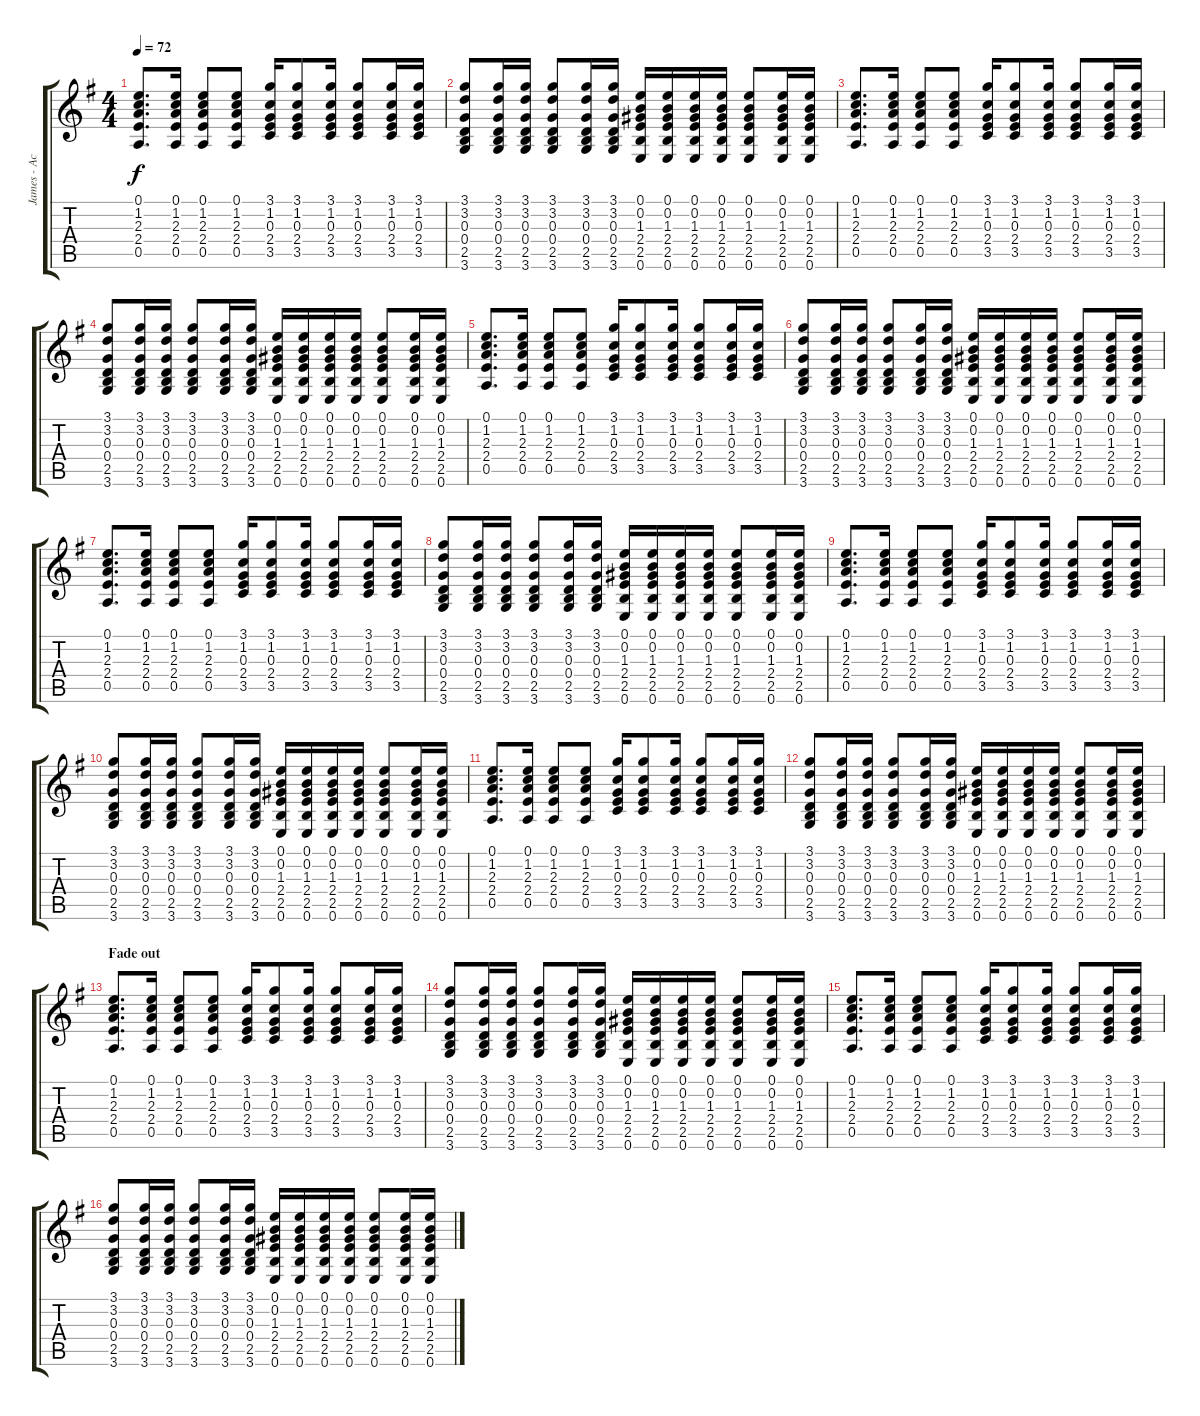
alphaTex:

\track ("James - Acoustic II" "James - Ac") {instrument acousticguitarnylon}
\staff {score tabs}
\tuning (E4 B3 G3 D3 A2 E2) {hide}
\ts (4 4)
\tempo 72
\clef g2
\ks eminor
(0.1 1.2 2.3 2.4 0.5).8{d dy f} (0.1 1.2 2.3 2.4 0.5).16 (0.1 1.2 2.3 2.4 0.5).8 (0.1 1.2 2.3 2.4 0.5).8 (3.1 1.2 0.3 2.4 3.5).16 (3.1 1.2 0.3 2.4 3.5).8 (3.1 1.2 0.3 2.4 3.5).16 (3.1 1.2 0.3 2.4 3.5).8 (3.1 1.2 0.3 2.4 3.5).16 (3.1 1.2 0.3 2.4 3.5).16 |
(3.1 3.2 0.3 0.4 2.5 3.6).8 (3.1 3.2 0.3 0.4 2.5 3.6).16 (3.1 3.2 0.3 0.4 2.5 3.6).16 (3.1 3.2 0.3 0.4 2.5 3.6).8 (3.1 3.2 0.3 0.4 2.5 3.6).16 (3.1 3.2 0.3 0.4 2.5 3.6).16 (0.1 0.2 1.3 2.4 2.5 0.6).16 (0.1 0.2 1.3 2.4 2.5 0.6).16 (0.1 0.2 1.3 2.4 2.5 0.6).16 (0.1 0.2 1.3 2.4 2.5 0.6).16 (0.1 0.2 1.3 2.4 2.5 0.6).8 (0.1 0.2 1.3 2.4 2.5 0.6).16 (0.1 0.2 1.3 2.4 2.5 0.6).16 |
(0.1 1.2 2.3 2.4 0.5).8{d} (0.1 1.2 2.3 2.4 0.5).16 (0.1 1.2 2.3 2.4 0.5).8 (0.1 1.2 2.3 2.4 0.5).8 (3.1 1.2 0.3 2.4 3.5).16 (3.1 1.2 0.3 2.4 3.5).8 (3.1 1.2 0.3 2.4 3.5).16 (3.1 1.2 0.3 2.4 3.5).8 (3.1 1.2 0.3 2.4 3.5).16 (3.1 1.2 0.3 2.4 3.5).16 |
(3.1 3.2 0.3 0.4 2.5 3.6).8 (3.1 3.2 0.3 0.4 2.5 3.6).16 (3.1 3.2 0.3 0.4 2.5 3.6).16 (3.1 3.2 0.3 0.4 2.5 3.6).8 (3.1 3.2 0.3 0.4 2.5 3.6).16 (3.1 3.2 0.3 0.4 2.5 3.6).16 (0.1 0.2 1.3 2.4 2.5 0.6).16 (0.1 0.2 1.3 2.4 2.5 0.6).16 (0.1 0.2 1.3 2.4 2.5 0.6).16 (0.1 0.2 1.3 2.4 2.5 0.6).16 (0.1 0.2 1.3 2.4 2.5 0.6).8 (0.1 0.2 1.3 2.4 2.5 0.6).16 (0.1 0.2 1.3 2.4 2.5 0.6).16 |
(0.1 1.2 2.3 2.4 0.5).8{d} (0.1 1.2 2.3 2.4 0.5).16 (0.1 1.2 2.3 2.4 0.5).8 (0.1 1.2 2.3 2.4 0.5).8 (3.1 1.2 0.3 2.4 3.5).16 (3.1 1.2 0.3 2.4 3.5).8 (3.1 1.2 0.3 2.4 3.5).16 (3.1 1.2 0.3 2.4 3.5).8 (3.1 1.2 0.3 2.4 3.5).16 (3.1 1.2 0.3 2.4 3.5).16 |
(3.1 3.2 0.3 0.4 2.5 3.6).8 (3.1 3.2 0.3 0.4 2.5 3.6).16 (3.1 3.2 0.3 0.4 2.5 3.6).16 (3.1 3.2 0.3 0.4 2.5 3.6).8 (3.1 3.2 0.3 0.4 2.5 3.6).16 (3.1 3.2 0.3 0.4 2.5 3.6).16 (0.1 0.2 1.3 2.4 2.5 0.6).16 (0.1 0.2 1.3 2.4 2.5 0.6).16 (0.1 0.2 1.3 2.4 2.5 0.6).16 (0.1 0.2 1.3 2.4 2.5 0.6).16 (0.1 0.2 1.3 2.4 2.5 0.6).8 (0.1 0.2 1.3 2.4 2.5 0.6).16 (0.1 0.2 1.3 2.4 2.5 0.6).16 |
(0.1 1.2 2.3 2.4 0.5).8{d} (0.1 1.2 2.3 2.4 0.5).16 (0.1 1.2 2.3 2.4 0.5).8 (0.1 1.2 2.3 2.4 0.5).8 (3.1 1.2 0.3 2.4 3.5).16 (3.1 1.2 0.3 2.4 3.5).8 (3.1 1.2 0.3 2.4 3.5).16 (3.1 1.2 0.3 2.4 3.5).8 (3.1 1.2 0.3 2.4 3.5).16 (3.1 1.2 0.3 2.4 3.5).16 |
(3.1 3.2 0.3 0.4 2.5 3.6).8 (3.1 3.2 0.3 0.4 2.5 3.6).16 (3.1 3.2 0.3 0.4 2.5 3.6).16 (3.1 3.2 0.3 0.4 2.5 3.6).8 (3.1 3.2 0.3 0.4 2.5 3.6).16 (3.1 3.2 0.3 0.4 2.5 3.6).16 (0.1 0.2 1.3 2.4 2.5 0.6).16 (0.1 0.2 1.3 2.4 2.5 0.6).16 (0.1 0.2 1.3 2.4 2.5 0.6).16 (0.1 0.2 1.3 2.4 2.5 0.6).16 (0.1 0.2 1.3 2.4 2.5 0.6).8 (0.1 0.2 1.3 2.4 2.5 0.6).16 (0.1 0.2 1.3 2.4 2.5 0.6).16 |
(0.1 1.2 2.3 2.4 0.5).8{d volume 4} (0.1 1.2 2.3 2.4 0.5).16 (0.1 1.2 2.3 2.4 0.5).8 (0.1 1.2 2.3 2.4 0.5).8 (3.1 1.2 0.3 2.4 3.5).16 (3.1 1.2 0.3 2.4 3.5).8 (3.1 1.2 0.3 2.4 3.5).16 (3.1 1.2 0.3 2.4 3.5).8 (3.1 1.2 0.3 2.4 3.5).16 (3.1 1.2 0.3 2.4 3.5).16 |
(3.1 3.2 0.3 0.4 2.5 3.6).8 (3.1 3.2 0.3 0.4 2.5 3.6).16 (3.1 3.2 0.3 0.4 2.5 3.6).16 (3.1 3.2 0.3 0.4 2.5 3.6).8 (3.1 3.2 0.3 0.4 2.5 3.6).16 (3.1 3.2 0.3 0.4 2.5 3.6).16 (0.1 0.2 1.3 2.4 2.5 0.6).16 (0.1 0.2 1.3 2.4 2.5 0.6).16 (0.1 0.2 1.3 2.4 2.5 0.6).16 (0.1 0.2 1.3 2.4 2.5 0.6).16 (0.1 0.2 1.3 2.4 2.5 0.6).8 (0.1 0.2 1.3 2.4 2.5 0.6).16 (0.1 0.2 1.3 2.4 2.5 0.6).16 |
(0.1 1.2 2.3 2.4 0.5).8{d} (0.1 1.2 2.3 2.4 0.5).16 (0.1 1.2 2.3 2.4 0.5).8 (0.1 1.2 2.3 2.4 0.5).8 (3.1 1.2 0.3 2.4 3.5).16 (3.1 1.2 0.3 2.4 3.5).8 (3.1 1.2 0.3 2.4 3.5).16 (3.1 1.2 0.3 2.4 3.5).8 (3.1 1.2 0.3 2.4 3.5).16 (3.1 1.2 0.3 2.4 3.5).16 |
(3.1 3.2 0.3 0.4 2.5 3.6).8 (3.1 3.2 0.3 0.4 2.5 3.6).16 (3.1 3.2 0.3 0.4 2.5 3.6).16 (3.1 3.2 0.3 0.4 2.5 3.6).8 (3.1 3.2 0.3 0.4 2.5 3.6).16 (3.1 3.2 0.3 0.4 2.5 3.6).16 (0.1 0.2 1.3 2.4 2.5 0.6).16 (0.1 0.2 1.3 2.4 2.5 0.6).16 (0.1 0.2 1.3 2.4 2.5 0.6).16 (0.1 0.2 1.3 2.4 2.5 0.6).16 (0.1 0.2 1.3 2.4 2.5 0.6).8 (0.1 0.2 1.3 2.4 2.5 0.6).16 (0.1 0.2 1.3 2.4 2.5 0.6).16 |
\section ("" "Fade out")
(0.1 1.2 2.3 2.4 0.5).8{d volume 4} (0.1 1.2 2.3 2.4 0.5).16 (0.1 1.2 2.3 2.4 0.5).8 (0.1 1.2 2.3 2.4 0.5).8 (3.1 1.2 0.3 2.4 3.5).16 (3.1 1.2 0.3 2.4 3.5).8 (3.1 1.2 0.3 2.4 3.5).16 (3.1 1.2 0.3 2.4 3.5).8 (3.1 1.2 0.3 2.4 3.5).16 (3.1 1.2 0.3 2.4 3.5).16 |
(3.1 3.2 0.3 0.4 2.5 3.6).8 (3.1 3.2 0.3 0.4 2.5 3.6).16 (3.1 3.2 0.3 0.4 2.5 3.6).16 (3.1 3.2 0.3 0.4 2.5 3.6).8 (3.1 3.2 0.3 0.4 2.5 3.6).16 (3.1 3.2 0.3 0.4 2.5 3.6).16 (0.1 0.2 1.3 2.4 2.5 0.6).16 (0.1 0.2 1.3 2.4 2.5 0.6).16 (0.1 0.2 1.3 2.4 2.5 0.6).16 (0.1 0.2 1.3 2.4 2.5 0.6).16 (0.1 0.2 1.3 2.4 2.5 0.6).8 (0.1 0.2 1.3 2.4 2.5 0.6).16 (0.1 0.2 1.3 2.4 2.5 0.6).16 |
(0.1 1.2 2.3 2.4 0.5).8{d} (0.1 1.2 2.3 2.4 0.5).16 (0.1 1.2 2.3 2.4 0.5).8 (0.1 1.2 2.3 2.4 0.5).8 (3.1 1.2 0.3 2.4 3.5).16 (3.1 1.2 0.3 2.4 3.5).8 (3.1 1.2 0.3 2.4 3.5).16 (3.1 1.2 0.3 2.4 3.5).8 (3.1 1.2 0.3 2.4 3.5).16 (3.1 1.2 0.3 2.4 3.5).16 |
(3.1 3.2 0.3 0.4 2.5 3.6).8 (3.1 3.2 0.3 0.4 2.5 3.6).16 (3.1 3.2 0.3 0.4 2.5 3.6).16 (3.1 3.2 0.3 0.4 2.5 3.6).8 (3.1 3.2 0.3 0.4 2.5 3.6).16 (3.1 3.2 0.3 0.4 2.5 3.6).16 (0.1 0.2 1.3 2.4 2.5 0.6).16 (0.1 0.2 1.3 2.4 2.5 0.6).16 (0.1 0.2 1.3 2.4 2.5 0.6).16 (0.1 0.2 1.3 2.4 2.5 0.6).16 (0.1 0.2 1.3 2.4 2.5 0.6).8 (0.1 0.2 1.3 2.4 2.5 0.6).16{volume 0} (0.1 0.2 1.3 2.4 2.5 0.6).16
